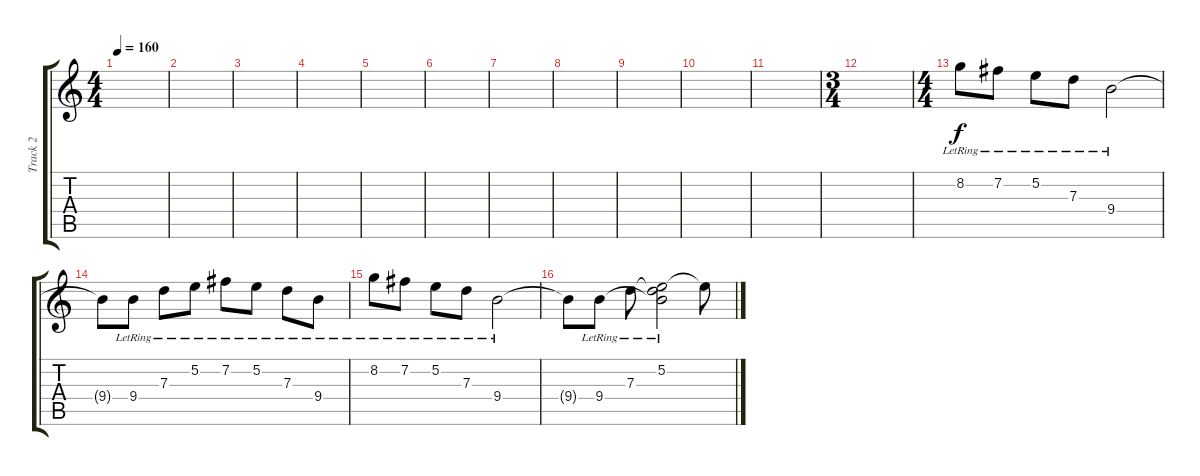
\track ("Track 2" "Track 2") {instrument acousticguitarnylon}
\staff {score tabs}
\tuning (E4 B3 G3 D3 A2 E2) {hide}
\ts (4 4)
\tempo 160
\clef g2
\ks c
|
|
|
|
|
|
|
|
|
|
|
\ts (3 4)
|
\ts (4 4)
8.2{lr}.8 7.2{lr}.8 5.2{lr}.8 7.3{lr}.8 9.4{lr}.2 |
9.4{t}.8 9.4{lr}.8 7.3{lr}.8 5.2{lr}.8 7.2{lr}.8 5.2{lr}.8 7.3{lr}.8 9.4{lr}.8 |
8.2{lr}.8 7.2{lr}.8 5.2{lr}.8 7.3{lr}.8 9.4{lr}.2 |
9.4{t}.8 9.4{lr}.8 7.3{lr}.8 (5.2{lr} 7.3{t} 9.4{t}).2 5.2{t}.8
